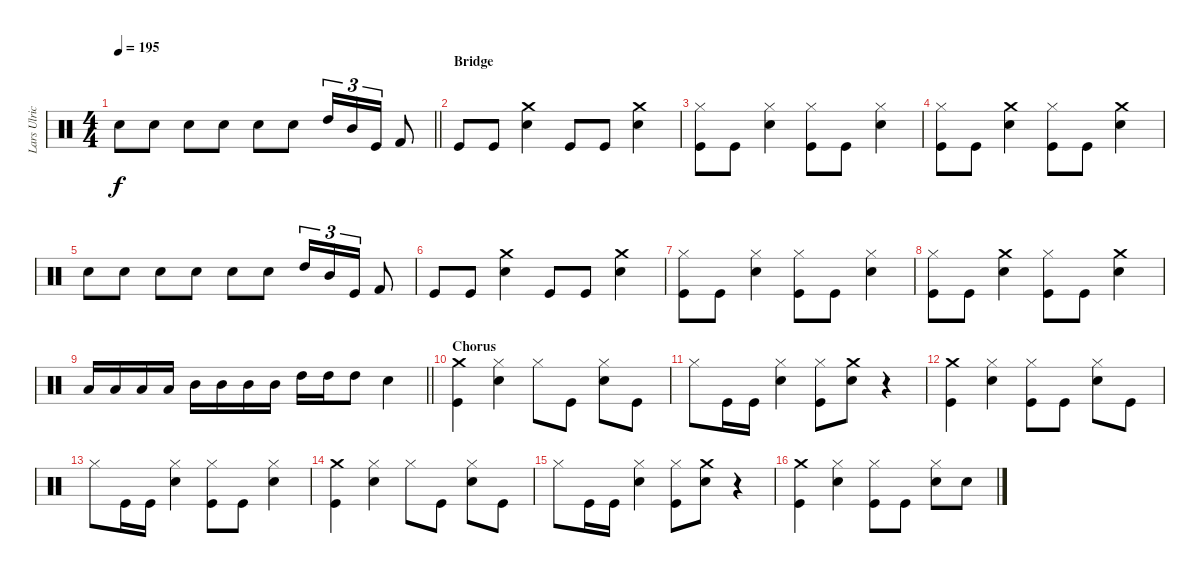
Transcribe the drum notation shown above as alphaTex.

\track ("Lars Ulrich" "Lars Ulric") {instrument percussion}
\staff {score}
\articulation defaults
\ts (4 4)
\tempo 195
\clef neutral
\barLineRight lightlight
\ks c "Snare (hit) 2".8{dy f} "Snare (hit) 2".8 "Snare (hit) 2".8 "Snare (hit) 2".8 "Snare (hit) 2".8 "Snare (hit) 2".8 "High Tom (hit)".16{tu (3 2)} "Mid Tom (hit)".16{tu (3 2)} "Kick (hit)".16{tu (3 2)} "Kick (hit) 2".8
|
\section ("" "Bridge")
"Kick (hit)".8 "Kick (hit)".8 ("Crash medium (hit)" "Snare (hit) 2").4 "Kick (hit)".8 "Kick (hit)".8 ("Crash medium (hit)" "Snare (hit) 2").4 |
("Kick (hit)" "Hi-Hat (closed)").8 "Kick (hit)".8 ("Snare (hit) 2" "Hi-Hat (closed)").4 ("Kick (hit)" "Hi-Hat (closed)").8 "Kick (hit)".8 ("Snare (hit) 2" "Hi-Hat (closed)").4 |
("Kick (hit)" "Hi-Hat (closed)").8 "Kick (hit)".8 ("Snare (hit) 2" "Crash medium (hit)").4 ("Kick (hit)" "Hi-Hat (closed)").8 "Kick (hit)".8 ("Crash medium (hit)" "Snare (hit) 2").4 |
"Snare (hit) 2".8 "Snare (hit) 2".8 "Snare (hit) 2".8 "Snare (hit) 2".8 "Snare (hit) 2".8 "Snare (hit) 2".8 "High Tom (hit)".16{tu (3 2)} "Mid Tom (hit)".16{tu (3 2)} "Kick (hit)".16{tu (3 2)} "Kick (hit) 2".8 |
"Kick (hit)".8 "Kick (hit)".8 ("Crash medium (hit)" "Snare (hit) 2").4 "Kick (hit)".8 "Kick (hit)".8 ("Crash medium (hit)" "Snare (hit) 2").4 |
("Kick (hit)" "Hi-Hat (closed)").8 "Kick (hit)".8 ("Snare (hit) 2" "Hi-Hat (closed)").4 ("Kick (hit)" "Hi-Hat (closed)").8 "Kick (hit)".8 ("Snare (hit) 2" "Hi-Hat (closed)").4 |
("Kick (hit)" "Hi-Hat (closed)").8 "Kick (hit)".8 ("Snare (hit) 2" "Crash medium (hit)").4 ("Kick (hit)" "Hi-Hat (closed)").8 "Kick (hit)".8 ("Crash medium (hit)" "Snare (hit) 2").4 |
\barLineRight lightlight "Low Tom (hit)".16 "Low Tom (hit)".16 "Low Tom (hit)".16 "Low Tom (hit)".16 "Mid Tom (hit)".16 "Mid Tom (hit)".16 "Mid Tom (hit)".16 "Mid Tom (hit)".16 "High Tom (hit)".16 "High Tom (hit)".16 "High Tom (hit)".8 "Snare (hit) 2".4
|
\section ("" "Chorus")
("Kick (hit)" "Crash medium (hit)").4 ("Hi-Hat (closed)" "Snare (hit) 2").4 "Hi-Hat (closed)".8 "Kick (hit)".8 ("Snare (hit) 2" "Hi-Hat (closed)").8 "Kick (hit)".8 |
"Hi-Hat (closed)".8 "Kick (hit)".16 "Kick (hit)".16 ("Snare (hit) 2" "Hi-Hat (closed)").4 ("Hi-Hat (closed)" "Kick (hit)").8 ("Crash medium (hit)" "Snare (hit) 2").8 r.4 |
("Kick (hit)" "Crash medium (hit)").4 ("Hi-Hat (closed)" "Snare (hit) 2").4 ("Hi-Hat (closed)" "Kick (hit)").8 "Kick (hit)".8 ("Snare (hit) 2" "Hi-Hat (closed)").8 "Kick (hit)".8 |
"Hi-Hat (closed)".8 "Kick (hit)".16 "Kick (hit)".16 ("Snare (hit) 2" "Hi-Hat (closed)").4 ("Hi-Hat (closed)" "Kick (hit)").8 "Kick (hit)".8 ("Snare (hit) 2" "Hi-Hat (closed)").4 |
("Kick (hit)" "Crash medium (hit)").4 ("Hi-Hat (closed)" "Snare (hit) 2").4 "Hi-Hat (closed)".8 "Kick (hit)".8 ("Snare (hit) 2" "Hi-Hat (closed)").8 "Kick (hit)".8 |
"Hi-Hat (closed)".8 "Kick (hit)".16 "Kick (hit)".16 ("Snare (hit) 2" "Hi-Hat (closed)").4 ("Hi-Hat (closed)" "Kick (hit)").8 ("Crash medium (hit)" "Snare (hit) 2").8 r.4 |
("Crash medium (hit)" "Kick (hit)").4 ("Snare (hit) 2" "Hi-Hat (closed)").4 ("Hi-Hat (closed)" "Kick (hit)").8 "Kick (hit)".8 ("Hi-Hat (closed)" "Snare (hit) 2").8 "Snare (hit) 2".8
